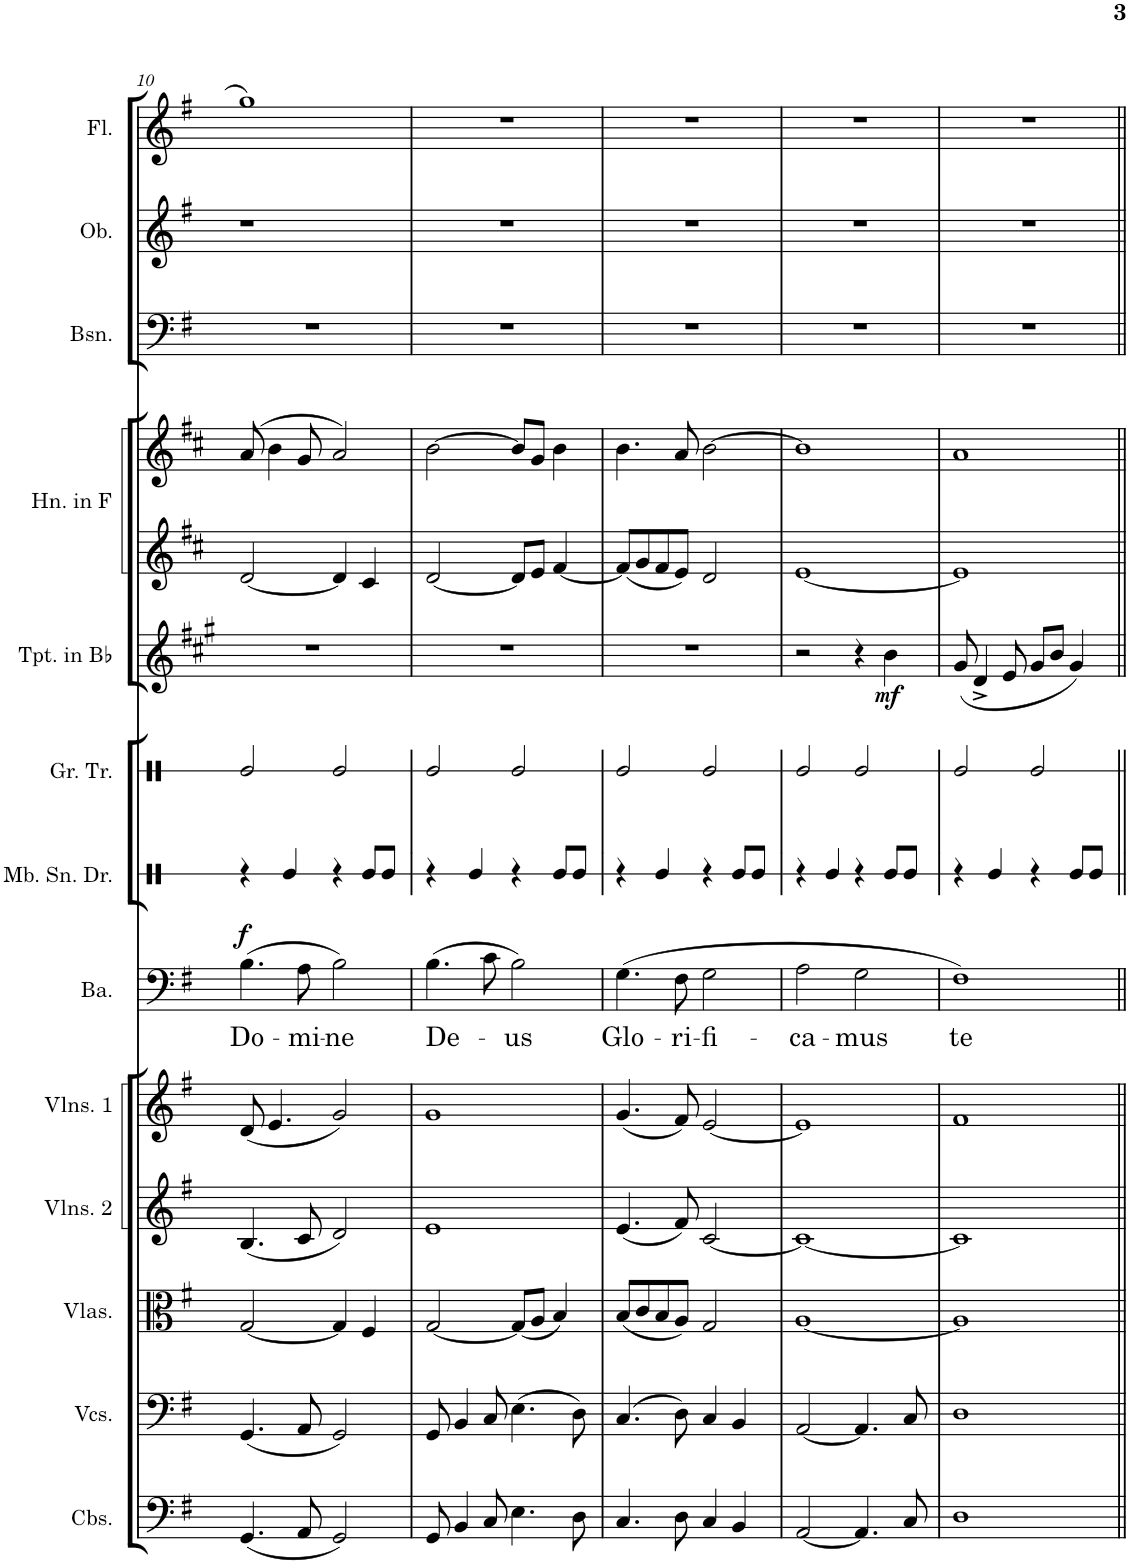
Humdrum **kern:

**kern	**kern	**kern	**kern	**kern	**kern	**text	**dynam	**kern	**kern	**kern	**dynam	**kern	**kern	**kern	**kern	**kern
*part13	*part12	*part11	*part10	*part9	*part8	*part8	*part8	*part7	*part6	*part5	*part5	*part4	*part4	*part3	*part2	*part1
*staff14	*staff13	*staff12	*staff11	*staff10	*staff9	*staff9	*staff9	*staff8	*staff7	*staff6	*staff6	*staff5	*staff4	*staff3	*staff2	*staff1
*I"Contrabasses	*I"Violoncellos	*I"Violas	*I"Violins 2	*I"Violins 1	*I"Bariton	*	*	*I"Snare drum	*I"Grote trom	*I"Trumpets in Bb	*	*I"Horns in F	*	*I"Bassoons	*I"Oboes	*I"Flutes
*I'Cbs.	*I'Vcs.	*I'Vlas.	*I'Vlns. 2	*I'Vlns. 1	*I'Ba.	*	*	*	*I'Gr. Tr.	*I'Tpt. in Bb	*	*I'Hn. in F	*	*I'Bsn.	*I'Ob.	*I'Fl.
!!LO:PB:g=z
*clefF4	*clefF4	*clefC3	*clefG2	*clefG2	*clefF4	*	*	*clefX	*clefX	*clefG2	*	*clefG2	*clefG2	*clefF4	*clefG2	*clefG2
*Trd7c12	*	*	*	*	*	*	*	*	*	*Trd1c2	*	*Trd4c7	*Trd4c7	*	*	*
*k[f#]	*k[f#]	*k[f#]	*k[f#]	*k[f#]	*k[f#]	*	*	*k[]	*k[]	*k[f#c#g#]	*	*k[f#c#]	*k[f#c#]	*k[f#]	*k[f#]	*k[f#]
*M4/4	*M4/4	*M4/4	*M4/4	*M4/4	*M4/4	*	*	*M4/4	*M4/4	*M4/4	*	*M4/4	*M4/4	*M4/4	*M4/4	*M4/4
=10	=10	=10	=10	=10	=10	=10	=10	=10	=10	=10	=10	=10	=10	=10	=10	=10
!	!	!	!	!	!	!LO:LY:b	!LO:DY:a	!	!	!	!	!	!	!	!	!
(4.GG/	(4.GG/	[2G/	(4.B/	(8d/	(4.B\	Do-	f	4r	2Re/	1r	.	[2d/	(8a/	1r	1r	1gg
.	.	.	.	4.e/	.	.	.	.	.	.	.	.	4b\	.	.	.
.	.	.	.	.	.	.	.	4Re/	.	.	.	.	.	.	.	.
!	!	!	!	!	!	!LO:LY:b	!	!	!	!	!	!	!	!	!	!
8AA/	8AA/	.	8c/	.	8A\	-mi-	.	.	.	.	.	.	8g/	.	.	.
!	!	!	!	!	!	!LO:LY:b	!	!	!	!	!	!	!	!	!	!
2GG/)	2GG/)	4G/]	2d/)	2g/)	2B\)	-ne	.	4r	2Re/	.	.	4d/]	2a/)	.	.	.
.	.	4F#/	.	.	.	.	.	8Re/L	.	.	.	4c#/	.	.	.	.
.	.	.	.	.	.	.	.	8Re/J	.	.	.	.	.	.	.	.
=11	=11	=11	=11	=11	=11	=11	=11	=11	=11	=11	=11	=11	=11	=11	=11	=11
!	!	!	!	!	!	!LO:LY:b	!	!	!	!	!	!	!	!	!	!
8GG/	8GG/	[2G/	1e	1g	(4.B\	De-	.	4r	2Re/	1r	.	[2d/	[2b\	1r	1r	1r
4BB/	4BB/	.	.	.	.	.	.	.	.	.	.	.	.	.	.	.
.	.	.	.	.	.	.	.	4Re/	.	.	.	.	.	.	.	.
8C/	8C/	.	.	.	8c\	.	.	.	.	.	.	.	.	.	.	.
!	!	!	!	!	!	!LO:LY:b	!	!	!	!	!	!	!	!	!	!
4.E\	(4.E\	(8G/L]	.	.	2B\)	-us	.	4r	2Re/	.	.	8d/L]	8b/L]	.	.	.
.	.	8A/J	.	.	.	.	.	.	.	.	.	8e/J	8g/J	.	.	.
.	.	4B/)	.	.	.	.	.	8Re/L	.	.	.	[4f#/	4b\	.	.	.
8D\	8D\)	.	.	.	.	.	.	8Re/J	.	.	.	.	.	.	.	.
=12	=12	=12	=12	=12	=12	=12	=12	=12	=12	=12	=12	=12	=12	=12	=12	=12
!	!	!	!	!	!	!LO:LY:b	!	!	!	!	!	!	!	!	!	!
4.C/	(4.C/	(8B/L	(4.e/	(4.g/	(4.G\	Glo-	.	4r	2Re/	1r	.	8f#/L]	4.b\	1r	1r	1r
.	.	8c/	.	.	.	.	.	.	.	.	.	8g/	.	.	.	.
.	.	8B/	.	.	.	.	.	4Re/	.	.	.	8f#/	.	.	.	.
!	!	!	!	!	!	!LO:LY:b	!	!	!	!	!	!	!	!	!	!
8D\	8D\)	8A/J)	8f#/)	8f#/)	8F#\	-ri-	.	.	.	.	.	8e/J	8a/	.	.	.
!	!	!	!	!	!	!LO:LY:b	!	!	!	!	!	!	!	!	!	!
4C/	4C/	2G/	[2c/	[2e/	2G\	-fi-	.	4r	2Re/	.	.	2d/	[2b\	.	.	.
4BB/	4BB/	.	.	.	.	.	.	8Re/L	.	.	.	.	.	.	.	.
.	.	.	.	.	.	.	.	8Re/J	.	.	.	.	.	.	.	.
=13	=13	=13	=13	=13	=13	=13	=13	=13	=13	=13	=13	=13	=13	=13	=13	=13
!	!	!	!	!	!	!LO:LY:b	!	!	!	!	!	!	!	!	!	!
[2AA/	[2AA/	[1A	1c_	1e]	2A\	-ca-	.	4r	2Re/	2r	.	[1e	1b]	1r	1r	1r
.	.	.	.	.	.	.	.	4Re/	.	.	.	.	.	.	.	.
!	!	!	!	!	!	!LO:LY:b	!	!	!	!	!	!	!	!	!	!
4.AA/]	4.AA/]	.	.	.	2G\	-mus	.	4r	2Re/	4r	.	.	.	.	.	.
!	!	!	!	!	!	!	!	!	!	!	!LO:DY:b	!	!	!	!	!
.	.	.	.	.	.	.	.	8Re/L	.	4b\	mf	.	.	.	.	.
8C/	8C/	.	.	.	.	.	.	8Re/J	.	.	.	.	.	.	.	.
=14	=14	=14	=14	=14	=14	=14	=14	=14	=14	=14	=14	=14	=14	=14	=14	=14
!	!	!	!	!	!	!LO:LY:b	!	!	!	!	!	!	!	!	!	!
1D	1D	1A]	1c]	1f#	1F#)	te	.	4r	2Re/	(8g#/	.	1e]	1a	1r	1r	1r
.	.	.	.	.	.	.	.	.	.	4d^/	.	.	.	.	.	.
.	.	.	.	.	.	.	.	4Re/	.	.	.	.	.	.	.	.
.	.	.	.	.	.	.	.	.	.	8e/	.	.	.	.	.	.
.	.	.	.	.	.	.	.	4r	2Re/	8g#/L	.	.	.	.	.	.
.	.	.	.	.	.	.	.	.	.	8b/J	.	.	.	.	.	.
.	.	.	.	.	.	.	.	8Re/L	.	4g#/)	.	.	.	.	.	.
.	.	.	.	.	.	.	.	8Re/J	.	.	.	.	.	.	.	.
=||	=||	=||	=||	=||	=||	=||	=||	=||	=||	=||	=||	=||	=||	=||	=||	=||
*-	*-	*-	*-	*-	*-	*-	*-	*-	*-	*-	*-	*-	*-	*-	*-	*-
